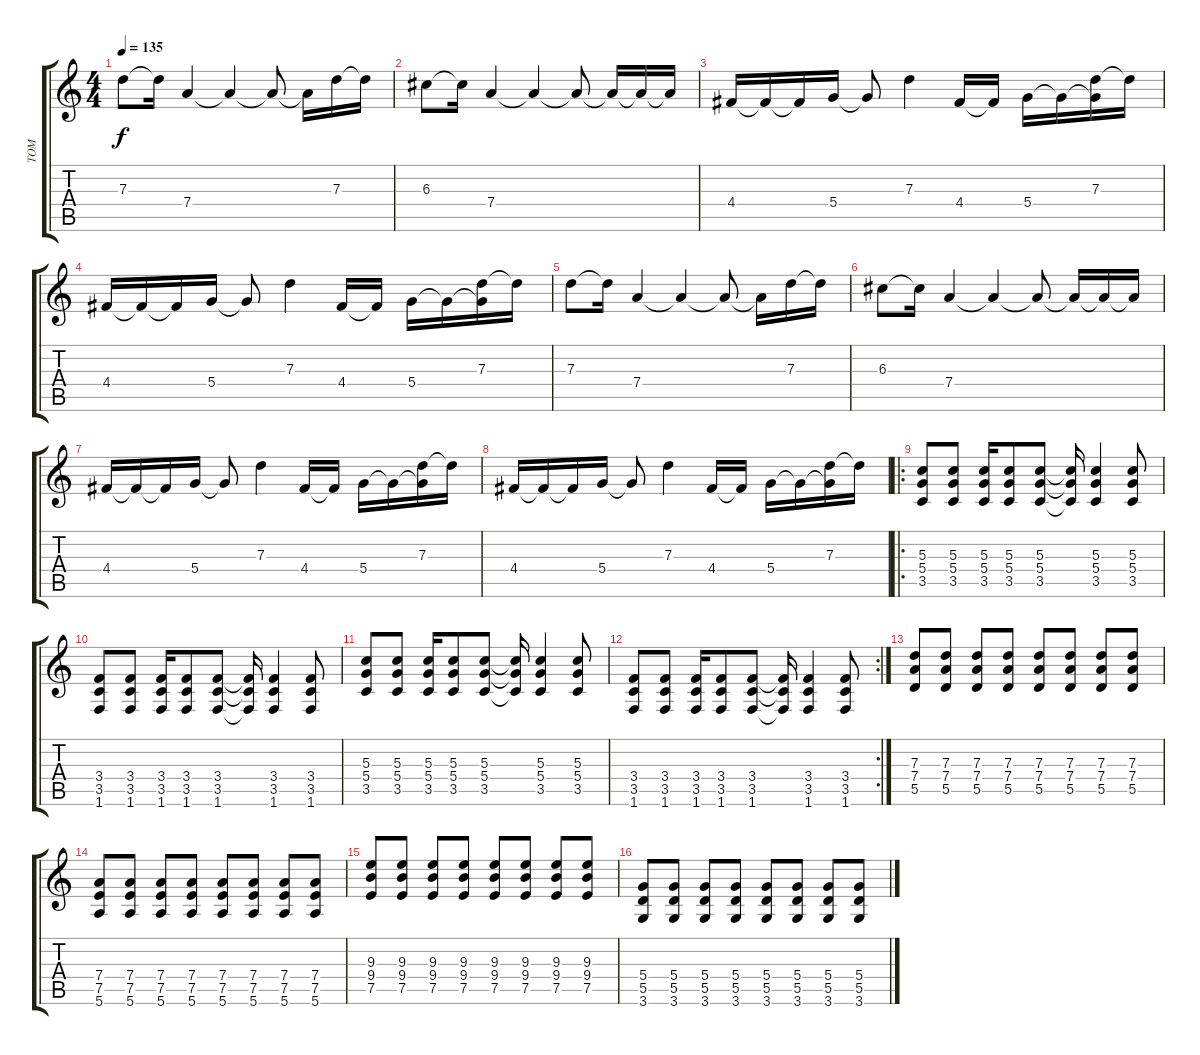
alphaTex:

\track ("TOM" "TOM") {instrument distortionguitar}
\staff {score tabs}
\tuning (E4 B3 G3 D3 A2 E2) {hide}
\ts (4 4)
\tempo 135
\clef g2
\ks c
7.3.8{dy f} 7.3{t}.16 7.4.4 7.4{t}.4 7.4{t}.8 7.4{t}.16 7.3.16 7.3{t}.16 |
6.3.8 6.3{t}.16 7.4.4 7.4{t}.4 7.4{t}.8 7.4{t}.16 7.4{t}.16 7.4{t}.16 |
4.4.16 4.4{t}.16 4.4{t}.16 5.4.16 5.4{t}.8 7.3.4 4.4.16 4.4{t}.16 5.4.16 5.4{t}.16 (7.3 5.4{t}).16 7.3{t}.16 |
4.4.16 4.4{t}.16 4.4{t}.16 5.4.16 5.4{t}.8 7.3.4 4.4.16 4.4{t}.16 5.4.16 5.4{t}.16 (7.3 5.4{t}).16 7.3{t}.16 |
7.3.8 7.3{t}.16 7.4.4 7.4{t}.4 7.4{t}.8 7.4{t}.16 7.3.16 7.3{t}.16 |
6.3.8 6.3{t}.16 7.4.4 7.4{t}.4 7.4{t}.8 7.4{t}.16 7.4{t}.16 7.4{t}.16 |
4.4.16 4.4{t}.16 4.4{t}.16 5.4.16 5.4{t}.8 7.3.4 4.4.16 4.4{t}.16 5.4.16 5.4{t}.16 (7.3 5.4{t}).16 7.3{t}.16 |
4.4.16 4.4{t}.16 4.4{t}.16 5.4.16 5.4{t}.8 7.3.4 4.4.16 4.4{t}.16 5.4.16 5.4{t}.16 (7.3 5.4{t}).16 7.3{t}.16 |
\ro
(5.3 5.4 3.5).8 (5.3 5.4 3.5).8 (5.3 5.4 3.5).16 (5.3 5.4 3.5).8 (5.3 5.4 3.5).8 (5.3{t} 5.4{t} 3.5{t}).16 (5.3 5.4 3.5).4 (5.3 5.4 3.5).8 |
(3.4 3.5 1.6).8 (3.4 3.5 1.6).8 (3.4 3.5 1.6).16 (3.4 3.5 1.6).8 (3.4 3.5 1.6).8 (3.4{t} 3.5{t} 1.6{t}).16 (3.4 3.5 1.6).4 (3.4 3.5 1.6).8 |
(5.3 5.4 3.5).8 (5.3 5.4 3.5).8 (5.3 5.4 3.5).16 (5.3 5.4 3.5).8 (5.3 5.4 3.5).8 (5.3{t} 5.4{t} 3.5{t}).16 (5.3 5.4 3.5).4 (5.3 5.4 3.5).8 |
\rc 2
(3.4 3.5 1.6).8 (3.4 3.5 1.6).8 (3.4 3.5 1.6).16 (3.4 3.5 1.6).8 (3.4 3.5 1.6).8 (3.4{t} 3.5{t} 1.6{t}).16 (3.4 3.5 1.6).4 (3.4 3.5 1.6).8 |
(7.3 7.4 5.5).8 (7.3 7.4 5.5).8 (7.3 7.4 5.5).8 (7.3 7.4 5.5).8 (7.3 7.4 5.5).8 (7.3 7.4 5.5).8 (7.3 7.4 5.5).8 (7.3 7.4 5.5).8 |
(7.4 7.5 5.6).8 (7.4 7.5 5.6).8 (7.4 7.5 5.6).8 (7.4 7.5 5.6).8 (7.4 7.5 5.6).8 (7.4 7.5 5.6).8 (7.4 7.5 5.6).8 (7.4 7.5 5.6).8 |
(9.3 9.4 7.5).8 (9.3 9.4 7.5).8 (9.3 9.4 7.5).8 (9.3 9.4 7.5).8 (9.3 9.4 7.5).8 (9.3 9.4 7.5).8 (9.3 9.4 7.5).8 (9.3 9.4 7.5).8 |
(5.4 5.5 3.6).8 (5.4 5.5 3.6).8 (5.4 5.5 3.6).8 (5.4 5.5 3.6).8 (5.4 5.5 3.6).8 (5.4 5.5 3.6).8 (5.4 5.5 3.6).8 (5.4 5.5 3.6).8
